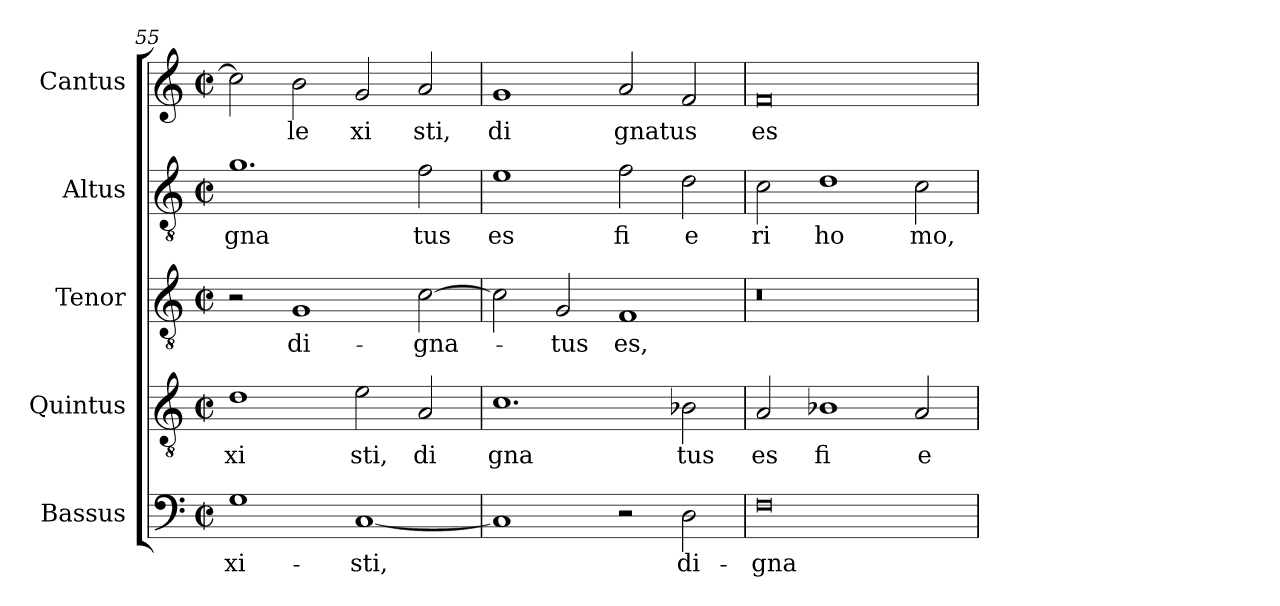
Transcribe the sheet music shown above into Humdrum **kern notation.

**kern	**text	**kern	**text	**kern	**text	**kern	**text	**kern	**text
*part5	*part5	*part4	*part4	*part3	*part3	*part2	*part2	*part1	*part1
*staff5	*staff5	*staff4	*staff4	*staff3	*staff3	*staff2	*staff2	*staff1	*staff1
*I"Bassus	*	*I"Quintus	*	*I"Tenor	*	*I"Altus	*	*I"Cantus	*
*clefF4	*	*clefGv2	*	*clefGv2	*	*clefGv2	*	*clefG2	*
*k[]	*	*k[]	*	*k[]	*	*k[]	*	*k[]	*
*C:	*	*C:	*	*C:	*	*C:	*	*C:	*
*M2/2	*	*M2/2	*	*M2/2	*	*M2/2	*	*M2/2	*
*met(c|)	*	*met(c|)	*	*met(c|)	*	*met(c|)	*	*met(c|)	*
=55	=55	=55	=55	=55	=55	=55	=55	=55	=55
!	!LO:LY:b:cj	!	!LO:LY:b:cj	!	!	!	!LO:LY:b:cj	!	!
1G	-xi-	1d	xi	2r	.	1.g	gna	2cc\]	.
!	!	!	!	!	!LO:LY:b:cj	!	!	!	!LO:LY:b:cj
.	.	.	.	1G	di-	.	.	2b\	le
!	!LO:LY:b:cj	!	!LO:LY:b:cj	!	!	!	!	!	!LO:LY:b:cj
[<1C	-sti,	2e\	sti,	.	.	.	.	2g/	xi
!	!	!	!LO:LY:b:cj	!	!LO:LY:b	!	!LO:LY:b:cj	!	!LO:LY:b:cj
.	.	2A/	di	[>2c\	-gna-	2f\	tus	2a/	sti,
=56	=56	=56	=56	=56	=56	=56	=56	=56	=56
!	!	!	!LO:LY:b:cj	!	!	!	!LO:LY:b:cj	!	!LO:LY:b:cj
1C]	.	1.c	gna	2c\]	.	1e	es	1g	di
!	!	!	!	!	!LO:LY:b:cj	!	!	!	!
.	.	.	.	2G/	-tus	.	.	.	.
!	!	!	!	!	!LO:LY:b:cj	!	!LO:LY:b:cj	!	!LO:LY:b:cj
2r	.	.	.	1F	es,	2f\	fi	2a/	gnatus
!	!LO:LY:b:cj	!	!LO:LY:b:cj	!	!	!	!LO:LY:b:cj	!	!
2D\	di-	2B-X\	tus	.	.	2d\	e	2f/	.
=57	=57	=57	=57	=57	=57	=57	=57	=57	=57
!	!LO:LY:b:cj	!	!LO:LY:b:cj	!	!	!	!LO:LY:b:cj	!	!LO:LY:b:cj
0F	-gna-	2A/	es	0r	.	2c\	ri	0f	es
!	!	!	!LO:LY:b:cj	!	!	!	!LO:LY:b:cj	!	!
.	.	1B-	fi	.	.	1d	ho	.	.
!	!	!	!LO:LY:b:cj	!	!	!	!LO:LY:b:cj	!	!
.	.	2A/	e	.	.	2c\	mo,	.	.
=	=	=	=	=	=	=	=	=	=
*-	*-	*-	*-	*-	*-	*-	*-	*-	*-
